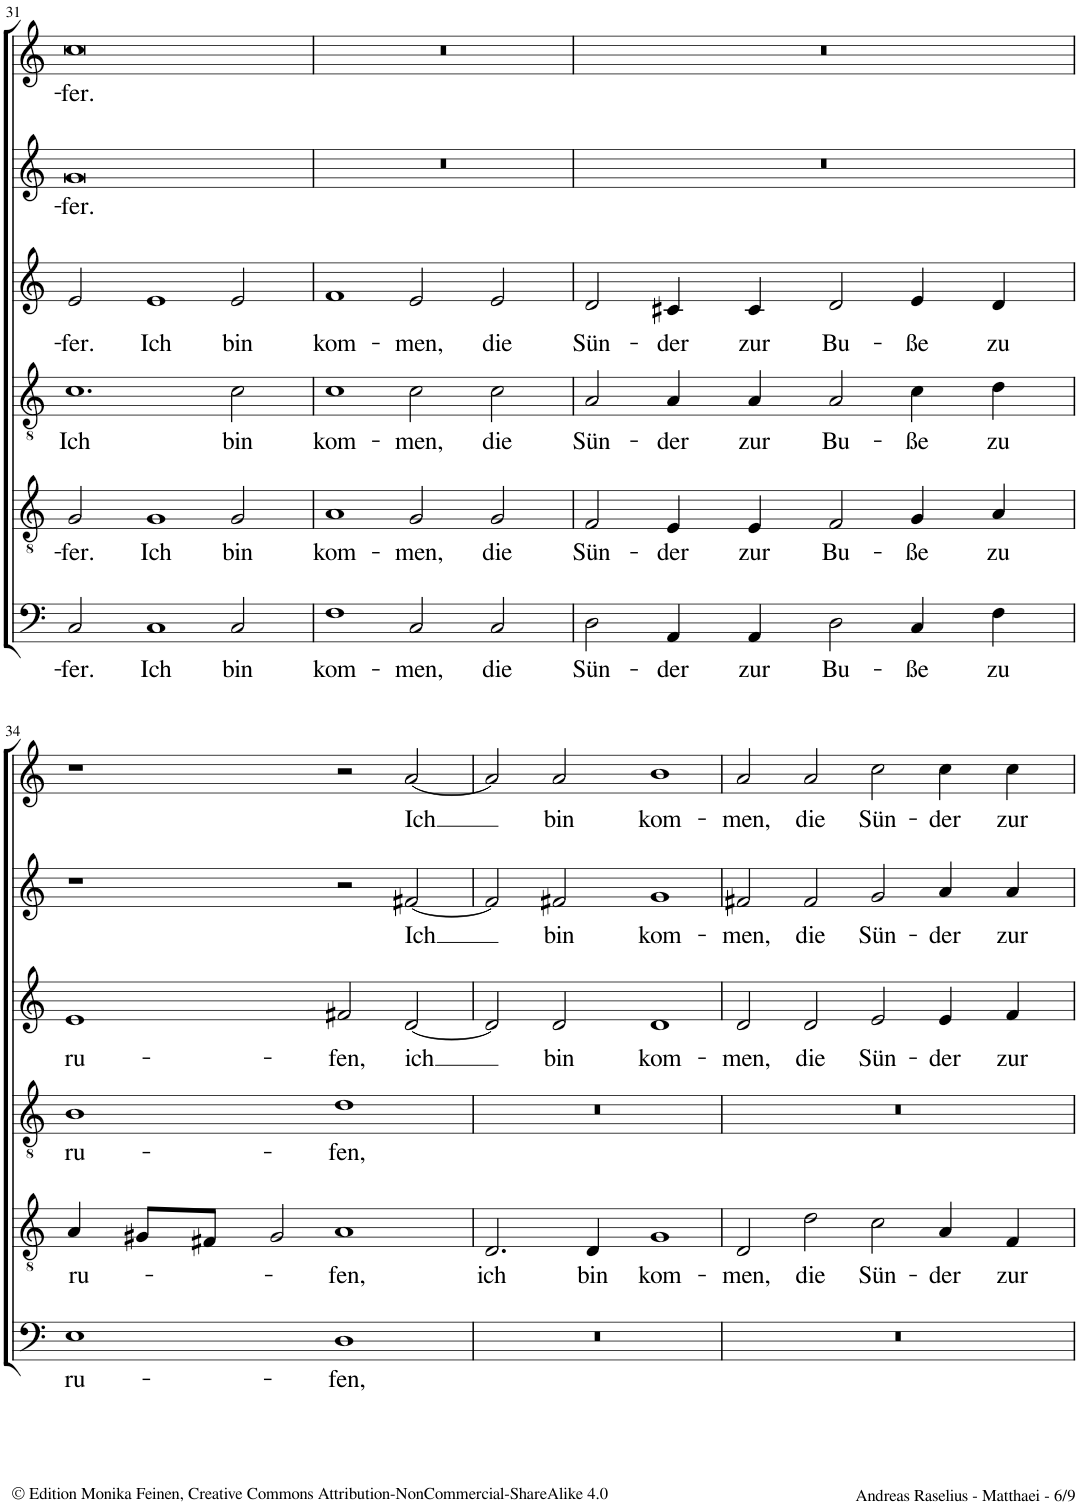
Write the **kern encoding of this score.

**kern	**text	**kern	**text	**kern	**text	**kern	**text	**kern	**text	**kern	**text
*part6	*part6	*part5	*part5	*part4	*part4	*part3	*part3	*part2	*part2	*part1	*part1
*staff6	*staff6	*staff5	*staff5	*staff4	*staff4	*staff3	*staff3	*staff2	*staff2	*staff1	*staff1
*I"Bassus	*	*I"Tenor	*	*I"Quintus	*	*I"Altus	*	*I"Sextus	*	*I"Cantus	*
!!LO:PB:g=z
*clefF4	*	*clefGv2	*	*clefGv2	*	*clefG2	*	*clefG2	*	*clefG2	*
*k[]	*	*k[]	*	*k[]	*	*k[]	*	*k[]	*	*k[]	*
*M4/2	*	*M4/2	*	*M4/2	*	*M4/2	*	*M4/2	*	*M4/2	*
*met(c|)	*	*met(c|)	*	*met(c|)	*	*met(c|)	*	*met(c|)	*	*met(c|)	*
=31	=31	=31	=31	=31	=31	=31	=31	=31	=31	=31	=31
!	!LO:LY:b	!	!LO:LY:b	!	!LO:LY:b	!	!LO:LY:b	!	!LO:LY:b	!	!LO:LY:b
2C/	-fer.	2G/	-fer.	1.c	Ich	2e/	-fer.	0g	-fer.	0cc	-fer.
!	!LO:LY:b	!	!LO:LY:b	!	!	!	!LO:LY:b	!	!	!	!
1C	Ich	1G	Ich	.	.	1e	Ich	.	.	.	.
!	!LO:LY:b	!	!LO:LY:b	!	!LO:LY:b	!	!LO:LY:b	!	!	!	!
2C/	bin	2G/	bin	2c\	bin	2e/	bin	.	.	.	.
=32	=32	=32	=32	=32	=32	=32	=32	=32	=32	=32	=32
!	!LO:LY:b	!	!LO:LY:b	!	!LO:LY:b	!	!LO:LY:b	!	!	!	!
1F	kom-	1A	kom-	1c	kom-	1f	kom-	0r	.	0r	.
!	!LO:LY:b	!	!LO:LY:b	!	!LO:LY:b	!	!LO:LY:b	!	!	!	!
2C/	-men,	2G/	-men,	2c\	-men,	2e/	-men,	.	.	.	.
!	!LO:LY:b	!	!LO:LY:b	!	!LO:LY:b	!	!LO:LY:b	!	!	!	!
2C/	die	2G/	die	2c\	die	2e/	die	.	.	.	.
=33	=33	=33	=33	=33	=33	=33	=33	=33	=33	=33	=33
!	!LO:LY:b	!	!LO:LY:b	!	!LO:LY:b	!	!LO:LY:b	!	!	!	!
2D\	Sün-	2F/	Sün-	2A/	Sün-	2d/	Sün-	0r	.	0r	.
!	!LO:LY:b	!	!LO:LY:b	!	!LO:LY:b	!	!LO:LY:b	!	!	!	!
4AA/	-der	4E/	-der	4A/	-der	4c#X/	-der	.	.	.	.
!	!LO:LY:b	!	!LO:LY:b	!	!LO:LY:b	!	!LO:LY:b	!	!	!	!
4AA/	zur	4E/	zur	4A/	zur	4c#/	zur	.	.	.	.
!	!LO:LY:b	!	!LO:LY:b	!	!LO:LY:b	!	!LO:LY:b	!	!	!	!
2D\	Bu-	2F/	Bu-	2A/	Bu-	2d/	Bu-	.	.	.	.
!	!LO:LY:b	!	!LO:LY:b	!	!LO:LY:b	!	!LO:LY:b	!	!	!	!
4C/	-ße	4G/	-ße	4c\	-ße	4e/	-ße	.	.	.	.
!	!LO:LY:b	!	!LO:LY:b	!	!LO:LY:b	!	!LO:LY:b	!	!	!	!
4F\	zu	4A/	zu	4d\	zu	4d/	zu	.	.	.	.
!!LO:LB:g=z
=34	=34	=34	=34	=34	=34	=34	=34	=34	=34	=34	=34
!	!LO:LY:b	!	!LO:LY:b	!	!LO:LY:b	!	!LO:LY:b	!	!	!	!
1E	ru-	4A/	ru-	1B	ru-	1e	ru-	1r	.	1r	.
.	.	8G#X/L	.	.	.	.	.	.	.	.	.
.	.	8F#X/J	.	.	.	.	.	.	.	.	.
.	.	2G#/	.	.	.	.	.	.	.	.	.
!	!LO:LY:b	!	!LO:LY:b	!	!LO:LY:b	!	!LO:LY:b	!	!	!	!
1D	-fen,	1A	-fen,	1d	-fen,	2f#X/	-fen,	2r	.	2r	.
!	!	!	!	!	!	!	!LO:LY:b	!	!LO:LY:b	!	!LO:LY:b
.	.	.	.	.	.	[2d/	ich	[2f#X/	Ich	[2a/	Ich
=35	=35	=35	=35	=35	=35	=35	=35	=35	=35	=35	=35
!	!	!	!LO:LY:b	!	!	!	!	!	!	!	!
0r	.	2.D/	ich	0r	.	2d/]	.	2f#/]	.	2a/]	.
!	!	!	!	!	!	!	!LO:LY:b	!	!LO:LY:b	!	!LO:LY:b
.	.	.	.	.	.	2d/	bin	2f#X/	bin	2a/	bin
!	!	!	!LO:LY:b	!	!	!	!	!	!	!	!
.	.	4D/	bin	.	.	.	.	.	.	.	.
!	!	!	!LO:LY:b	!	!	!	!LO:LY:b	!	!LO:LY:b	!	!LO:LY:b
.	.	1G	kom-	.	.	1d	kom-	1g	kom-	1b	kom-
=36	=36	=36	=36	=36	=36	=36	=36	=36	=36	=36	=36
!	!	!	!LO:LY:b	!	!	!	!LO:LY:b	!	!LO:LY:b	!	!LO:LY:b
0r	.	2D/	-men,	0r	.	2d/	-men,	2f#X/	-men,	2a/	-men,
!	!	!	!LO:LY:b	!	!	!	!LO:LY:b	!	!LO:LY:b	!	!LO:LY:b
.	.	2d\	die	.	.	2d/	die	2f#/	die	2a/	die
!	!	!	!LO:LY:b	!	!	!	!LO:LY:b	!	!LO:LY:b	!	!LO:LY:b
.	.	2c\	Sün-	.	.	2e/	Sün-	2g/	Sün-	2cc\	Sün-
!	!	!	!LO:LY:b	!	!	!	!LO:LY:b	!	!LO:LY:b	!	!LO:LY:b
.	.	4A/	-der	.	.	4e/	-der	4a/	-der	4cc\	-der
!	!	!	!LO:LY:b	!	!	!	!LO:LY:b	!	!LO:LY:b	!	!LO:LY:b
.	.	4F/	zur	.	.	4f/	zur	4a/	zur	4cc\	zur
=	=	=	=	=	=	=	=	=	=	=	=
*-	*-	*-	*-	*-	*-	*-	*-	*-	*-	*-	*-
